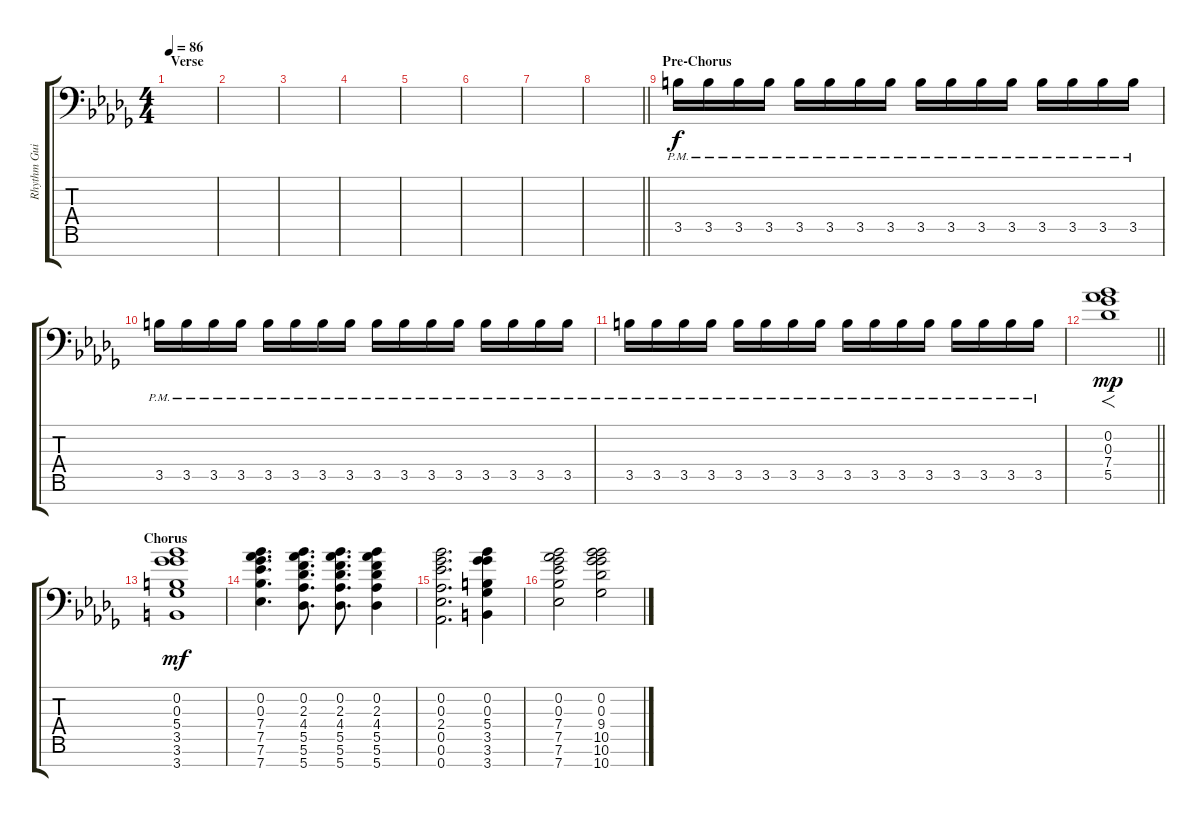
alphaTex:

\track ("Rhythm Guitar 2" "Rhythm Gui") {instrument distortionguitar}
\staff {score tabs}
\tuning (Eb4 Bb3 Gb3 Db3 Ab2 Eb2 Ab1) {hide}
\ts (4 4)
\section ("" "Verse")
\tempo 86
\clef f4
\ks bbminor
|
|
|
|
|
|
|
\barLineRight lightlight
|
\section ("" "Pre-Chorus")
3.5{pm}.16 3.5{pm}.16 3.5{pm}.16 3.5{pm}.16 3.5{pm}.16 3.5{pm}.16 3.5{pm}.16 3.5{pm}.16 3.5{pm}.16 3.5{pm}.16 3.5{pm}.16 3.5{pm}.16 3.5{pm}.16 3.5{pm}.16 3.5{pm}.16 3.5{pm}.16 |
3.5{pm}.16 3.5{pm}.16 3.5{pm}.16 3.5{pm}.16 3.5{pm}.16 3.5{pm}.16 3.5{pm}.16 3.5{pm}.16 3.5{pm}.16 3.5{pm}.16 3.5{pm}.16 3.5{pm}.16 3.5{pm}.16 3.5{pm}.16 3.5{pm}.16 3.5{pm}.16 |
3.5{pm}.16 3.5{pm}.16 3.5{pm}.16 3.5{pm}.16 3.5{pm}.16 3.5{pm}.16 3.5{pm}.16 3.5{pm}.16 3.5{pm}.16 3.5{pm}.16 3.5{pm}.16 3.5{pm}.16 3.5{pm}.16 3.5{pm}.16 3.5{pm}.16 3.5{pm}.16 |
\barLineRight lightlight
(0.2 0.3 7.4 5.5).1{f dy mp} |
\section ("" "Chorus")
(0.2 0.3 5.4 3.5 3.6 3.7).1{dy mf} |
(0.2 0.3 7.4 7.5 7.6 7.7).4{d} (0.2 2.3 4.4 5.5 5.6 5.7).8{d} (0.2 2.3 4.4 5.5 5.6 5.7).8{d} (0.2 2.3 4.4 5.5 5.6 5.7).4 |
(0.2 0.3 2.4 0.5 0.6 0.7).2{d} (0.2 0.3 5.4 3.5 3.6 3.7).4 |
(0.2 0.3 7.4 7.5 7.6 7.7).2 (0.2 0.3 9.4 10.5 10.6 10.7).2
